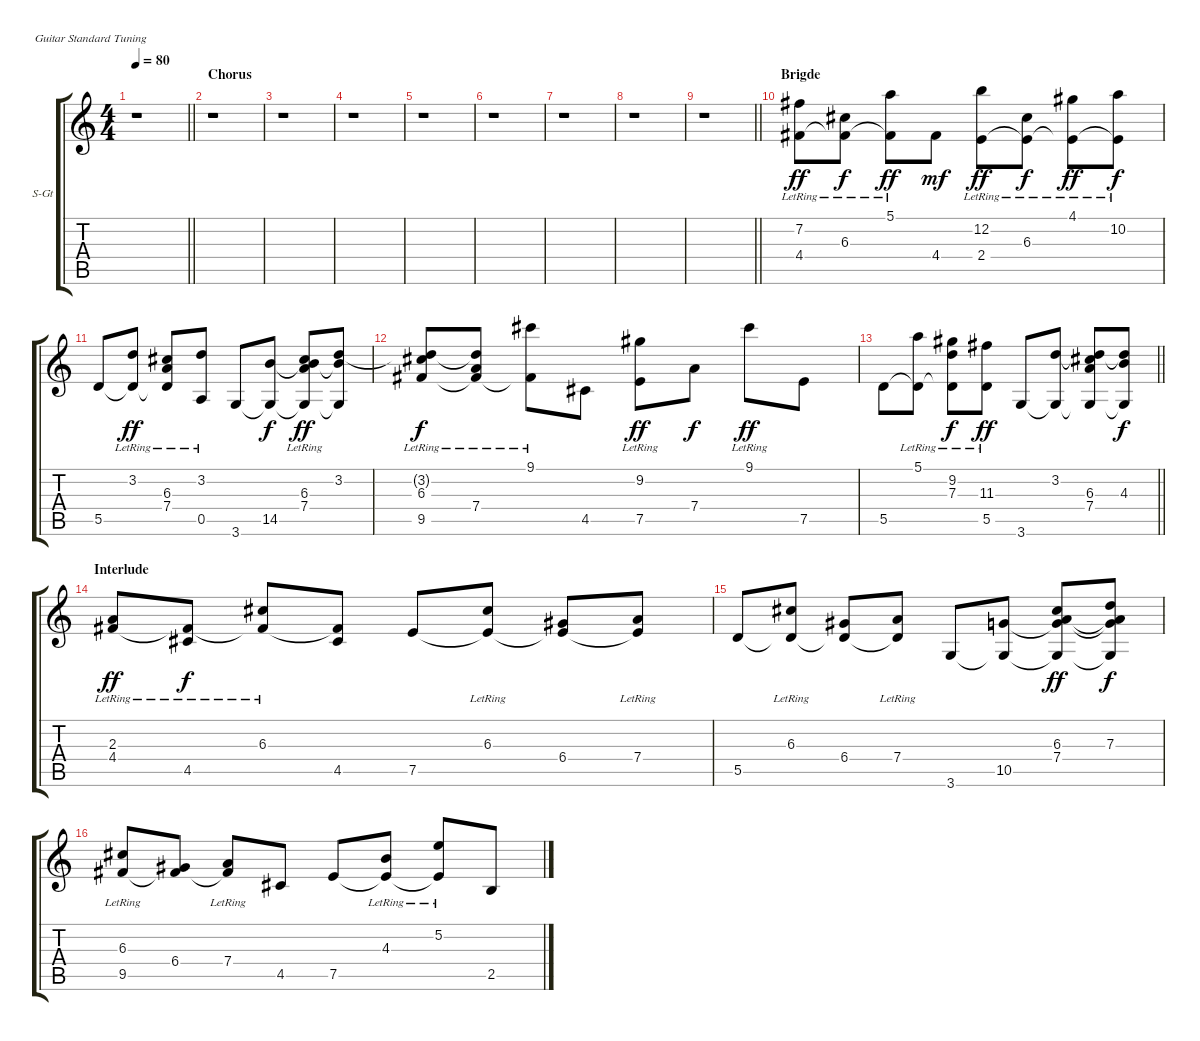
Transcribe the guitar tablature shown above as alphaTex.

\bracketExtendMode groupsimilarinstruments
\firstSystemTrackNameOrientation horizontal
\otherSystemsTrackNameOrientation horizontal
\track ("Piano" "S-Gt") {instrument acousticgrandpiano}
\staff {score tabs}
\tuning (E4 B3 G3 D3 A2 E2)
\displaytranspose 12
\ts (4 4)
\tempo 80
\clef g2
\barLineRight lightlight
\ks c
r.1{dy ff} |
\section ("" "Chorus")
r.1 |
r.1 |
r.1 |
r.1 |
r.1 |
r.1 |
r.1 |
\barLineRight lightlight
r.1 |
\section ("" "Brigde")
(7.2{lr} 4.4).8 (6.3{lr} 4.4{t}).8{dy f} (5.1{lr} 4.4{t}).8{dy ff} 4.4.8{dy mf} (12.2{lr} 2.4).8{dy ff} (6.3{lr} 2.4{t}).8{dy f} (4.1{lr} 2.4{t}).8{dy ff} (10.2{lr} 2.4{t}).8{dy f} |
5.5.8 (3.2{lr} 5.5{t}).8{dy ff} (6.3{lr} 7.4{lr} 5.5{t}).8 (3.2{lr} 0.5).8 3.6.8 (14.5 3.6{t}).8{dy f} (6.3{lr} 7.4{lr} 14.5{t} 3.6{t}).8{dy ff} (3.2 14.5{t} 3.6{t}).8 |
(6.3{lr} 9.5 3.2{t}).8{dy f} (3.2{t} 7.4{lr} 9.5{t}).8 (9.1{lr} 9.5{t}).8 4.5.8 (9.2{lr} 7.5{lr}).8{dy ff} 7.4.8{dy f} 9.1{lr}.8{dy ff} 7.5.8 |
\barLineRight lightlight
5.5.8 (5.1{lr} 5.5{t}).8 (9.2{lr} 7.3 5.5{t}).8{dy f} (11.3{lr} 5.5).8{dy ff} 3.6.8 (3.2 3.6{t}).8 (6.3 7.4 3.2{t} 3.6{t}).8 (3.2{t} 4.3 3.6{t}).8{dy f} |
\section ("" "Interlude")
(2.3{lr} 4.4).8{dy ff} (4.5{lr} 4.4{t}).8{dy f} (6.3{lr} 4.4{t}).8 (4.4{t} 4.5).8 7.5.8 (6.3{lr} 7.5{t}).8 (6.4 7.5{t}).8 (7.4{lr} 7.5{t}).8 |
5.5.8 (6.3{lr} 5.5{t}).8 (6.4 5.5{t}).8 (7.4{lr} 5.5{t}).8 3.6.8 (10.5 3.6{t}).8 (6.3 7.4 10.5{t} 3.6{t}).8{dy ff} (7.3 7.4{t} 10.5{t} 3.6{t}).8{dy f} |
(6.3{lr} 9.5).8 (6.4 9.5{t}).8 (7.4{lr} 9.5{t}).8 4.5.8 7.5.8 (4.3{lr} 7.5{t}).8 (5.2{lr} 7.5{t}).8 2.5.8
